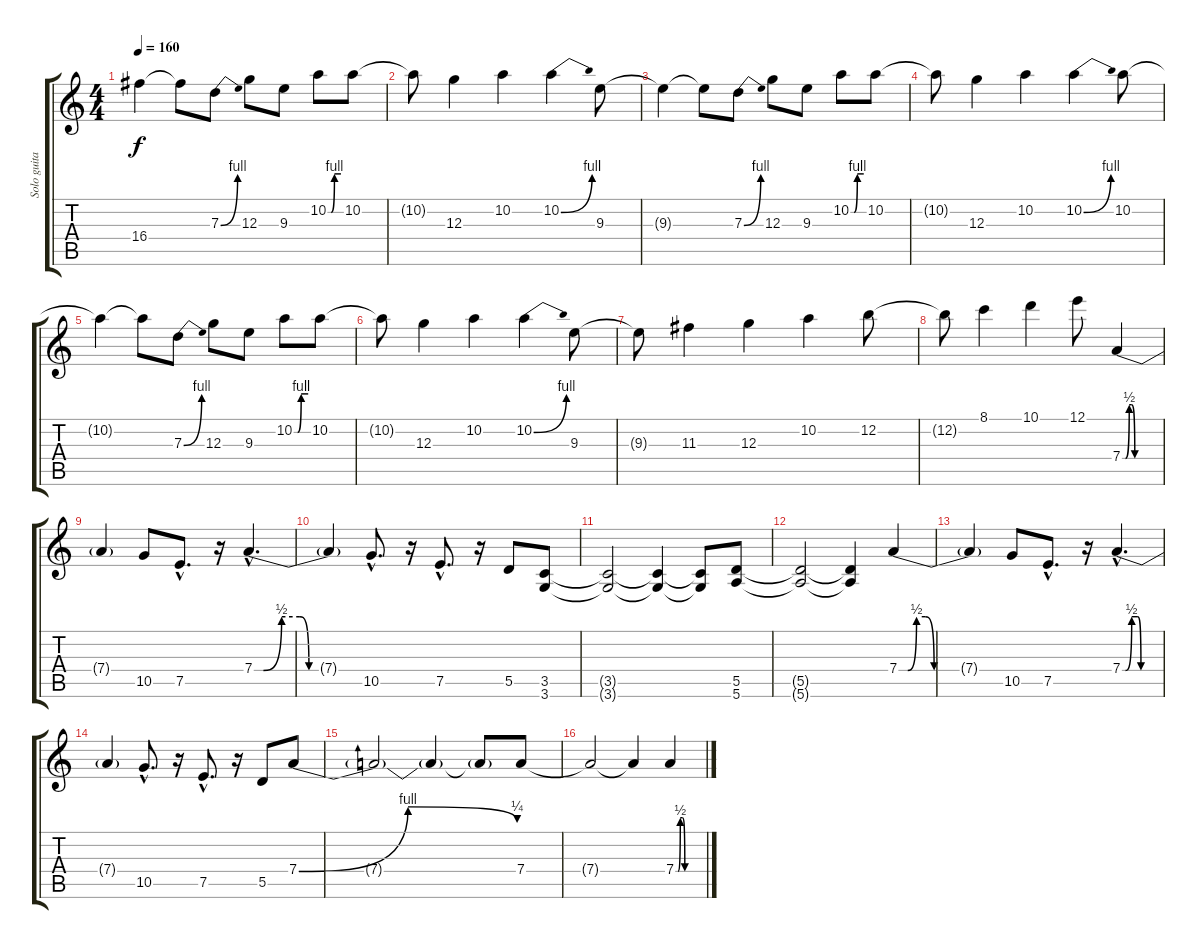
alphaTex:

\track ("Solo guitar" "Solo guita") {instrument distortionguitar}
\staff {score tabs}
\tuning (E4 B3 G3 D3 A2 E2) {hide}
\ts (4 4)
\tempo 160
\clef g2
\ks c
16.4{t}.4{dy f} 16.4{t}.8 7.3{be (bend 0 0 60 4)}.8 12.3.8 9.3.8 10.2{be (custom 0 0 15 0 30 4 60 4)}.8 10.2.8 |
10.2{t}.8 12.3.4 10.2.4 10.2{be (bend 0 0 60 4)}.4 9.3.8 |
9.3{t}.4 9.3{t}.8 7.3{be (bend 0 0 60 4)}.8 12.3.8 9.3.8 10.2{be (custom 0 0 15 0 30 4 60 4)}.8 10.2.8 |
10.2{t}.8 12.3.4 10.2.4 10.2{be (bend 0 0 60 4)}.4 10.2.8 |
10.2{t}.4 10.2{t}.8 7.3{be (bend 0 0 60 4)}.8 12.3.8 9.3.8 10.2{be (custom 0 0 15 0 30 4 60 4)}.8 10.2.8 |
10.2{t}.8 12.3.4 10.2.4 10.2{be (bend 0 0 60 4)}.4 9.3.8 |
9.3{t}.8 11.3.4 12.3.4 10.2.4 12.2.8 |
12.2{t}.8 8.1.4 10.1.4 12.1.8 7.4{be (custom 0 0 5 0 11 2 15 2 20 0 60 0)}.4 |
7.4{t}.4 10.5.8 7.5{hac}.8{d} r.16 7.4{be (custom 0 0 5 0 15 2 25 2 30 0 60 0) hac}.4{d} |
7.4{t}.4 10.5{hac}.8{d} r.16 7.5{hac}.8{d} r.16 5.5.8 (3.5 3.6).8 |
(3.5{t} 3.6{t}).2 (3.5{t} 3.6{t}).4 (3.5{t} 3.6{t}).8 (5.5 5.6).8 |
(5.5{t} 5.6{t}).2 (5.5{t} 5.6{t}).4 7.4{be (custom 0 0 5 0 10 2 15 2 20 0 60 0)}.4 |
7.4{t}.4 10.5.8 7.5{hac}.8{d} r.16 7.4{be (custom 0 0 5 0 15 2 25 2 30 0 60 0) hac}.4{d} |
7.4{t}.4 10.5{hac}.8{d} r.16 7.5{hac}.8{d} r.16 5.5.8 7.4{be (bendrelease 0 0 5 4 40 4 60 1)}.8 |
7.4{t}.2 7.4{t}.4 7.4{t}.8 7.4.8 |
7.4{t}.2 7.4{t}.4 7.4{be (custom 0 0 5 0 10 2 15 2 20 0 60 0)}.4
